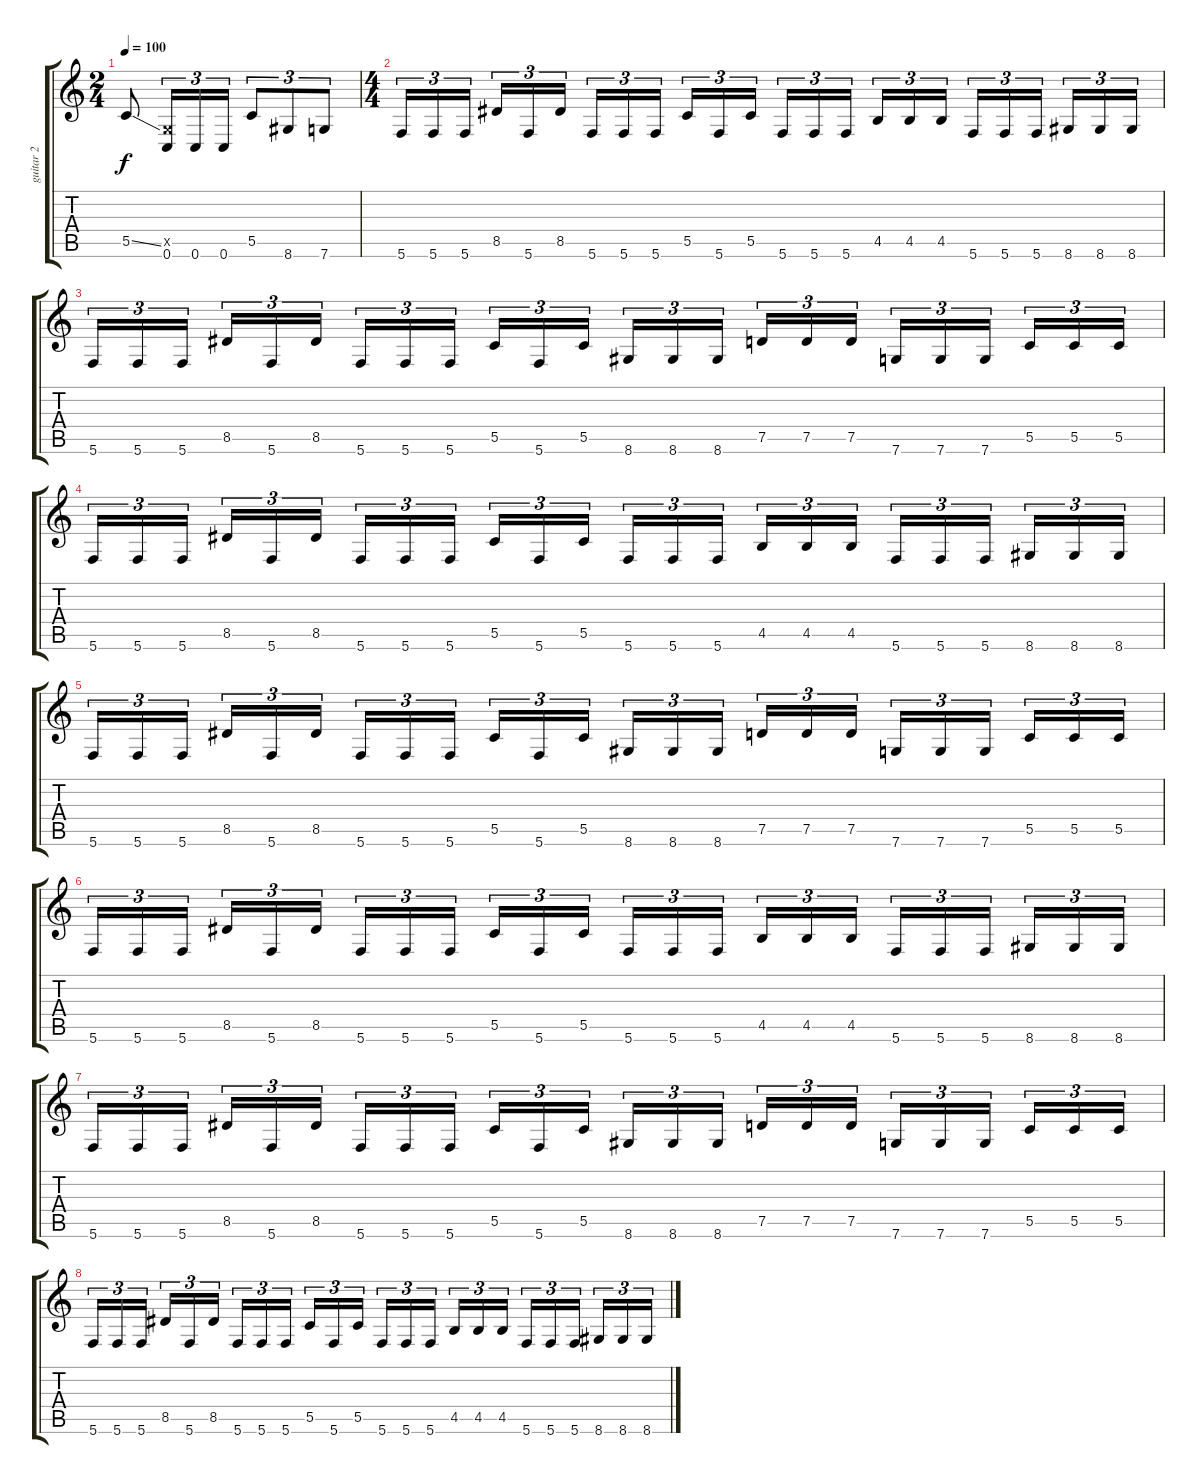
\track ("guitar 2" "guitar 2") {instrument overdrivenguitar}
\staff {score tabs}
\tuning (D4 A3 F3 C3 G2 C2) {hide}
\ts (2 4)
\tempo 100
\clef g2
\ks c
5.5{ss}.8{dy f instrument overdrivenguitar} (0.5{x} 0.6).16{tu (3 2)} 0.6.16{tu (3 2)} 0.6.16{tu (3 2)} 5.5.8{tu (3 2)} 8.6.8{tu (3 2)} 7.6.8{tu (3 2)} |
\ts (4 4)
5.6.16{tu (3 2)} 5.6.16{tu (3 2)} 5.6.16{tu (3 2)} 8.5.16{tu (3 2)} 5.6.16{tu (3 2)} 8.5.16{tu (3 2)} 5.6.16{tu (3 2)} 5.6.16{tu (3 2)} 5.6.16{tu (3 2)} 5.5.16{tu (3 2)} 5.6.16{tu (3 2)} 5.5.16{tu (3 2)} 5.6.16{tu (3 2)} 5.6.16{tu (3 2)} 5.6.16{tu (3 2)} 4.5.16{tu (3 2)} 4.5.16{tu (3 2)} 4.5.16{tu (3 2)} 5.6.16{tu (3 2)} 5.6.16{tu (3 2)} 5.6.16{tu (3 2)} 8.6.16{tu (3 2)} 8.6.16{tu (3 2)} 8.6.16{tu (3 2)} |
5.6.16{tu (3 2)} 5.6.16{tu (3 2)} 5.6.16{tu (3 2)} 8.5.16{tu (3 2)} 5.6.16{tu (3 2)} 8.5.16{tu (3 2)} 5.6.16{tu (3 2)} 5.6.16{tu (3 2)} 5.6.16{tu (3 2)} 5.5.16{tu (3 2)} 5.6.16{tu (3 2)} 5.5.16{tu (3 2)} 8.6.16{tu (3 2)} 8.6.16{tu (3 2)} 8.6.16{tu (3 2)} 7.5.16{tu (3 2)} 7.5.16{tu (3 2)} 7.5.16{tu (3 2)} 7.6.16{tu (3 2)} 7.6.16{tu (3 2)} 7.6.16{tu (3 2)} 5.5.16{tu (3 2)} 5.5.16{tu (3 2)} 5.5.16{tu (3 2)} |
5.6.16{tu (3 2)} 5.6.16{tu (3 2)} 5.6.16{tu (3 2)} 8.5.16{tu (3 2)} 5.6.16{tu (3 2)} 8.5.16{tu (3 2)} 5.6.16{tu (3 2)} 5.6.16{tu (3 2)} 5.6.16{tu (3 2)} 5.5.16{tu (3 2)} 5.6.16{tu (3 2)} 5.5.16{tu (3 2)} 5.6.16{tu (3 2)} 5.6.16{tu (3 2)} 5.6.16{tu (3 2)} 4.5.16{tu (3 2)} 4.5.16{tu (3 2)} 4.5.16{tu (3 2)} 5.6.16{tu (3 2)} 5.6.16{tu (3 2)} 5.6.16{tu (3 2)} 8.6.16{tu (3 2)} 8.6.16{tu (3 2)} 8.6.16{tu (3 2)} |
5.6.16{tu (3 2)} 5.6.16{tu (3 2)} 5.6.16{tu (3 2)} 8.5.16{tu (3 2)} 5.6.16{tu (3 2)} 8.5.16{tu (3 2)} 5.6.16{tu (3 2)} 5.6.16{tu (3 2)} 5.6.16{tu (3 2)} 5.5.16{tu (3 2)} 5.6.16{tu (3 2)} 5.5.16{tu (3 2)} 8.6.16{tu (3 2)} 8.6.16{tu (3 2)} 8.6.16{tu (3 2)} 7.5.16{tu (3 2)} 7.5.16{tu (3 2)} 7.5.16{tu (3 2)} 7.6.16{tu (3 2)} 7.6.16{tu (3 2)} 7.6.16{tu (3 2)} 5.5.16{tu (3 2)} 5.5.16{tu (3 2)} 5.5.16{tu (3 2)} |
5.6.16{tu (3 2)} 5.6.16{tu (3 2)} 5.6.16{tu (3 2)} 8.5.16{tu (3 2)} 5.6.16{tu (3 2)} 8.5.16{tu (3 2)} 5.6.16{tu (3 2)} 5.6.16{tu (3 2)} 5.6.16{tu (3 2)} 5.5.16{tu (3 2)} 5.6.16{tu (3 2)} 5.5.16{tu (3 2)} 5.6.16{tu (3 2)} 5.6.16{tu (3 2)} 5.6.16{tu (3 2)} 4.5.16{tu (3 2)} 4.5.16{tu (3 2)} 4.5.16{tu (3 2)} 5.6.16{tu (3 2)} 5.6.16{tu (3 2)} 5.6.16{tu (3 2)} 8.6.16{tu (3 2)} 8.6.16{tu (3 2)} 8.6.16{tu (3 2)} |
5.6.16{tu (3 2)} 5.6.16{tu (3 2)} 5.6.16{tu (3 2)} 8.5.16{tu (3 2)} 5.6.16{tu (3 2)} 8.5.16{tu (3 2)} 5.6.16{tu (3 2)} 5.6.16{tu (3 2)} 5.6.16{tu (3 2)} 5.5.16{tu (3 2)} 5.6.16{tu (3 2)} 5.5.16{tu (3 2)} 8.6.16{tu (3 2)} 8.6.16{tu (3 2)} 8.6.16{tu (3 2)} 7.5.16{tu (3 2)} 7.5.16{tu (3 2)} 7.5.16{tu (3 2)} 7.6.16{tu (3 2)} 7.6.16{tu (3 2)} 7.6.16{tu (3 2)} 5.5.16{tu (3 2)} 5.5.16{tu (3 2)} 5.5.16{tu (3 2)} |
5.6.16{tu (3 2)} 5.6.16{tu (3 2)} 5.6.16{tu (3 2)} 8.5.16{tu (3 2)} 5.6.16{tu (3 2)} 8.5.16{tu (3 2)} 5.6.16{tu (3 2)} 5.6.16{tu (3 2)} 5.6.16{tu (3 2)} 5.5.16{tu (3 2)} 5.6.16{tu (3 2)} 5.5.16{tu (3 2)} 5.6.16{tu (3 2)} 5.6.16{tu (3 2)} 5.6.16{tu (3 2)} 4.5.16{tu (3 2)} 4.5.16{tu (3 2)} 4.5.16{tu (3 2)} 5.6.16{tu (3 2)} 5.6.16{tu (3 2)} 5.6.16{tu (3 2)} 8.6.16{tu (3 2)} 8.6.16{tu (3 2)} 8.6.16{tu (3 2)}
